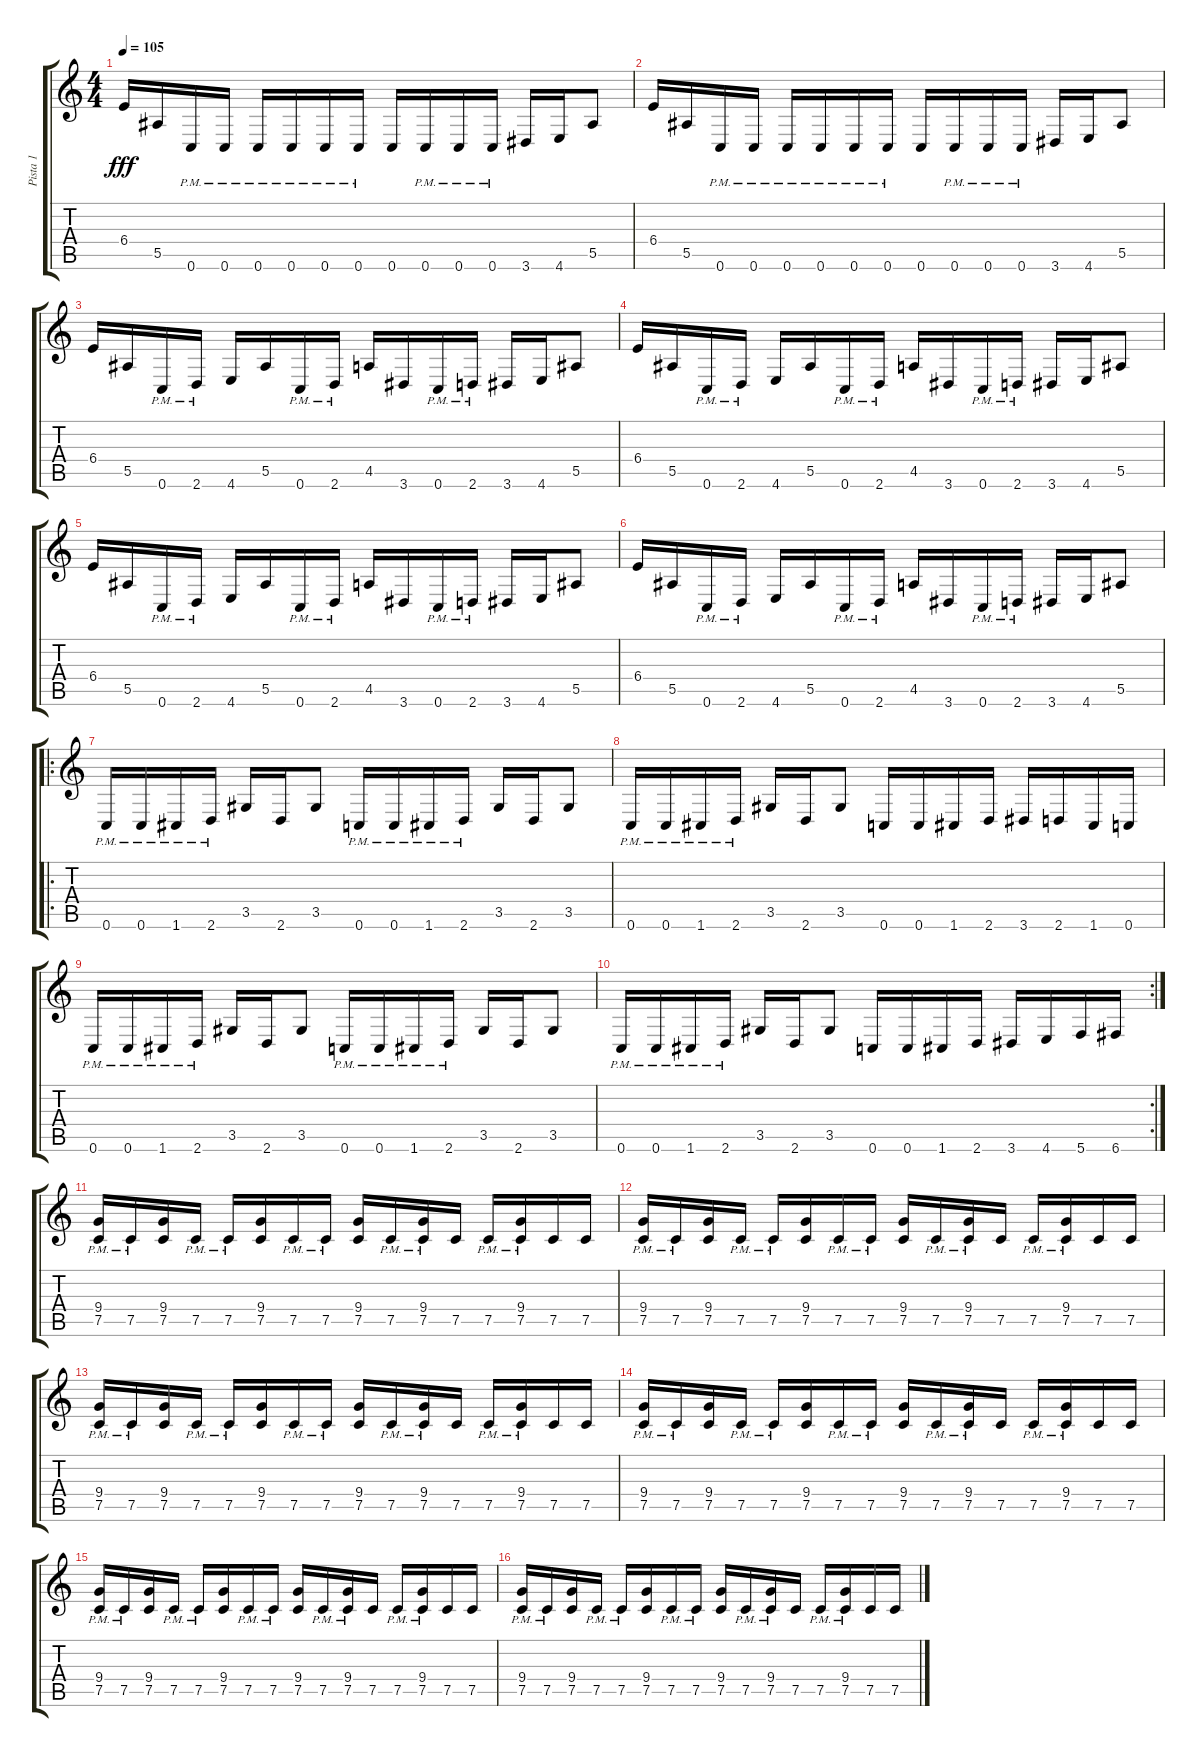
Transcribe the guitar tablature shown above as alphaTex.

\track ("Pista 1" "Pista 1") {instrument distortionguitar}
\staff {score tabs}
\tuning (C4 G3 Eb3 Bb2 F2 C2) {hide}
\ts (4 4)
\tempo 105
\clef g2
\ks c
6.4.16{dy fff} 5.5.16 0.6{pm}.16 0.6{pm}.16 0.6{pm}.16 0.6{pm}.16 0.6{pm}.16 0.6{pm}.16 0.6.16 0.6{pm}.16 0.6{pm}.16 0.6{pm}.16 3.6.16 4.6.16 5.5.8 |
6.4.16 5.5.16 0.6{pm}.16 0.6{pm}.16 0.6{pm}.16 0.6{pm}.16 0.6{pm}.16 0.6{pm}.16 0.6.16 0.6{pm}.16 0.6{pm}.16 0.6{pm}.16 3.6.16 4.6.16 5.5.8 |
6.4.16 5.5.16 0.6{pm}.16 2.6{pm}.16 4.6.16 5.5.16 0.6{pm}.16 2.6{pm}.16 4.5.16 3.6.16 0.6{pm}.16 2.6{pm}.16 3.6.16 4.6.16 5.5.8 |
6.4.16 5.5.16 0.6{pm}.16 2.6{pm}.16 4.6.16 5.5.16 0.6{pm}.16 2.6{pm}.16 4.5.16 3.6.16 0.6{pm}.16 2.6{pm}.16 3.6.16 4.6.16 5.5.8 |
6.4.16 5.5.16 0.6{pm}.16 2.6{pm}.16 4.6.16 5.5.16 0.6{pm}.16 2.6{pm}.16 4.5.16 3.6.16 0.6{pm}.16 2.6{pm}.16 3.6.16 4.6.16 5.5.8 |
6.4.16 5.5.16 0.6{pm}.16 2.6{pm}.16 4.6.16 5.5.16 0.6{pm}.16 2.6{pm}.16 4.5.16 3.6.16 0.6{pm}.16 2.6{pm}.16 3.6.16 4.6.16 5.5.8 |
\ro
0.6{pm}.16 0.6{pm}.16 1.6{pm}.16 2.6{pm}.16 3.5.16 2.6.16 3.5.8 0.6{pm}.16 0.6{pm}.16 1.6{pm}.16 2.6{pm}.16 3.5.16 2.6.16 3.5.8 |
0.6{pm}.16 0.6{pm}.16 1.6{pm}.16 2.6{pm}.16 3.5.16 2.6.16 3.5.8 0.6.16 0.6.16 1.6.16 2.6.16 3.6.16 2.6.16 1.6.16 0.6.16 |
0.6{pm}.16 0.6{pm}.16 1.6{pm}.16 2.6{pm}.16 3.5.16 2.6.16 3.5.8 0.6{pm}.16 0.6{pm}.16 1.6{pm}.16 2.6{pm}.16 3.5.16 2.6.16 3.5.8 |
\rc 2
0.6{pm}.16 0.6{pm}.16 1.6{pm}.16 2.6{pm}.16 3.5.16 2.6.16 3.5.8 0.6.16 0.6.16 1.6.16 2.6.16 3.6.16 4.6.16 5.6.16 6.6.16 |
(9.4 7.5{pm}).16 7.5{pm}.16 (9.4 7.5).16 7.5{pm}.16 7.5{pm}.16 (9.4 7.5).16 7.5{pm}.16 7.5{pm}.16 (9.4 7.5).16 7.5{pm}.16 (9.4 7.5{pm}).16 7.5.16 7.5{pm}.16 (9.4 7.5{pm}).16 7.5.16 7.5.16 |
(9.4 7.5{pm}).16 7.5{pm}.16 (9.4 7.5).16 7.5{pm}.16 7.5{pm}.16 (9.4 7.5).16 7.5{pm}.16 7.5{pm}.16 (9.4 7.5).16 7.5{pm}.16 (9.4 7.5{pm}).16 7.5.16 7.5{pm}.16 (9.4 7.5{pm}).16 7.5.16 7.5.16 |
(9.4 7.5{pm}).16 7.5{pm}.16 (9.4 7.5).16 7.5{pm}.16 7.5{pm}.16 (9.4 7.5).16 7.5{pm}.16 7.5{pm}.16 (9.4 7.5).16 7.5{pm}.16 (9.4 7.5{pm}).16 7.5.16 7.5{pm}.16 (9.4 7.5{pm}).16 7.5.16 7.5.16 |
(9.4 7.5{pm}).16 7.5{pm}.16 (9.4 7.5).16 7.5{pm}.16 7.5{pm}.16 (9.4 7.5).16 7.5{pm}.16 7.5{pm}.16 (9.4 7.5).16 7.5{pm}.16 (9.4 7.5{pm}).16 7.5.16 7.5{pm}.16 (9.4 7.5{pm}).16 7.5.16 7.5.16 |
(9.4 7.5{pm}).16 7.5{pm}.16 (9.4 7.5).16 7.5{pm}.16 7.5{pm}.16 (9.4 7.5).16 7.5{pm}.16 7.5{pm}.16 (9.4 7.5).16 7.5{pm}.16 (9.4 7.5{pm}).16 7.5.16 7.5{pm}.16 (9.4 7.5{pm}).16 7.5.16 7.5.16 |
(9.4 7.5{pm}).16 7.5{pm}.16 (9.4 7.5).16 7.5{pm}.16 7.5{pm}.16 (9.4 7.5).16 7.5{pm}.16 7.5{pm}.16 (9.4 7.5).16 7.5{pm}.16 (9.4 7.5{pm}).16 7.5.16 7.5{pm}.16 (9.4 7.5{pm}).16 7.5.16 7.5.16
